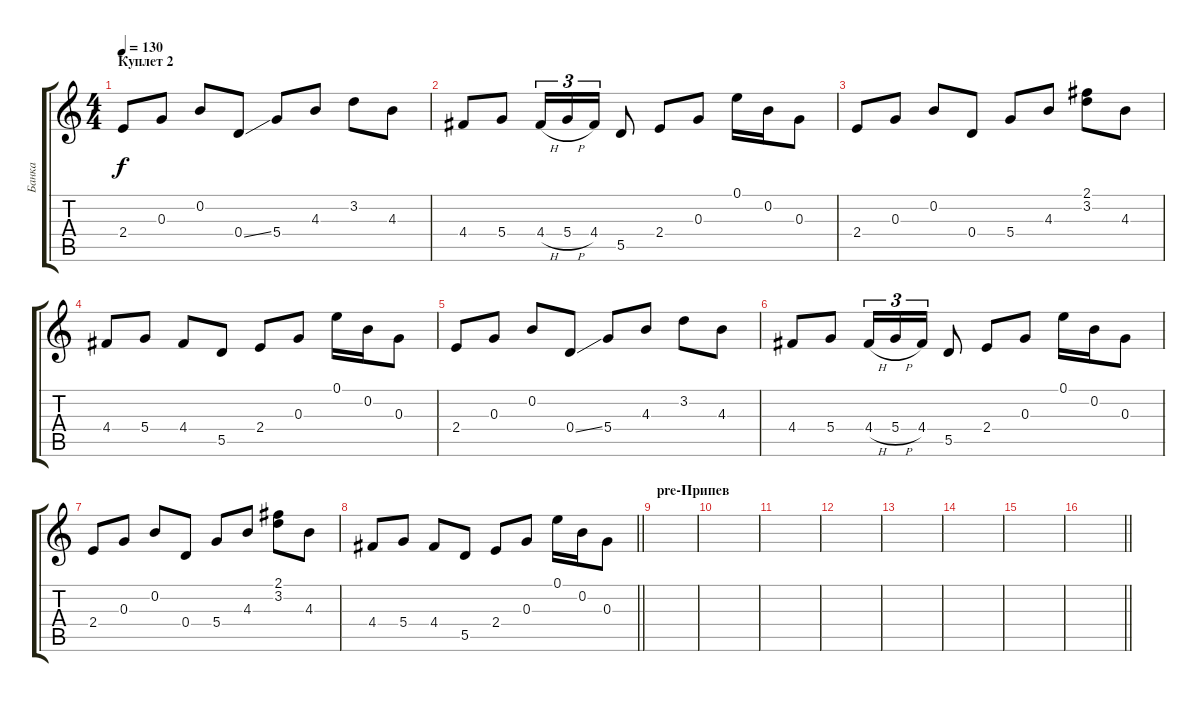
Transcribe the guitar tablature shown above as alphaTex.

\track ("Банка" "Банка") {instrument acousticguitarsteel}
\staff {score tabs}
\tuning (E4 B3 G3 D3 A2 E2) {hide}
\ts (4 4)
\section ("" "Куплет 2")
\tempo 130
\clef g2
\ks c
2.4.8{dy f} 0.3.8 0.2.8 0.4{ss}.8 5.4.8 4.3.8 3.2.8 4.3.8 |
4.4.8 5.4.8 4.4{h}.16{tu (3 2)} 5.4{h}.16{tu (3 2)} 4.4.16{tu (3 2)} 5.5.8 2.4.8 0.3.8 0.1.16 0.2.16 0.3.8 |
2.4.8 0.3.8 0.2.8 0.4.8 5.4.8 4.3.8 (2.1 3.2).8 4.3.8 |
4.4.8 5.4.8 4.4.8 5.5.8 2.4.8 0.3.8 0.1.16 0.2.16 0.3.8 |
2.4.8 0.3.8 0.2.8 0.4{ss}.8 5.4.8 4.3.8 3.2.8 4.3.8 |
4.4.8 5.4.8 4.4{h}.16{tu (3 2)} 5.4{h}.16{tu (3 2)} 4.4.16{tu (3 2)} 5.5.8 2.4.8 0.3.8 0.1.16 0.2.16 0.3.8 |
2.4.8 0.3.8 0.2.8 0.4.8 5.4.8 4.3.8 (2.1 3.2).8 4.3.8 |
\barLineRight lightlight
4.4.8 5.4.8 4.4.8 5.5.8 2.4.8 0.3.8 0.1.16 0.2.16 0.3.8 |
\section ("" "pre-Припев")
|
|
|
|
|
|
|
\barLineRight lightlight
